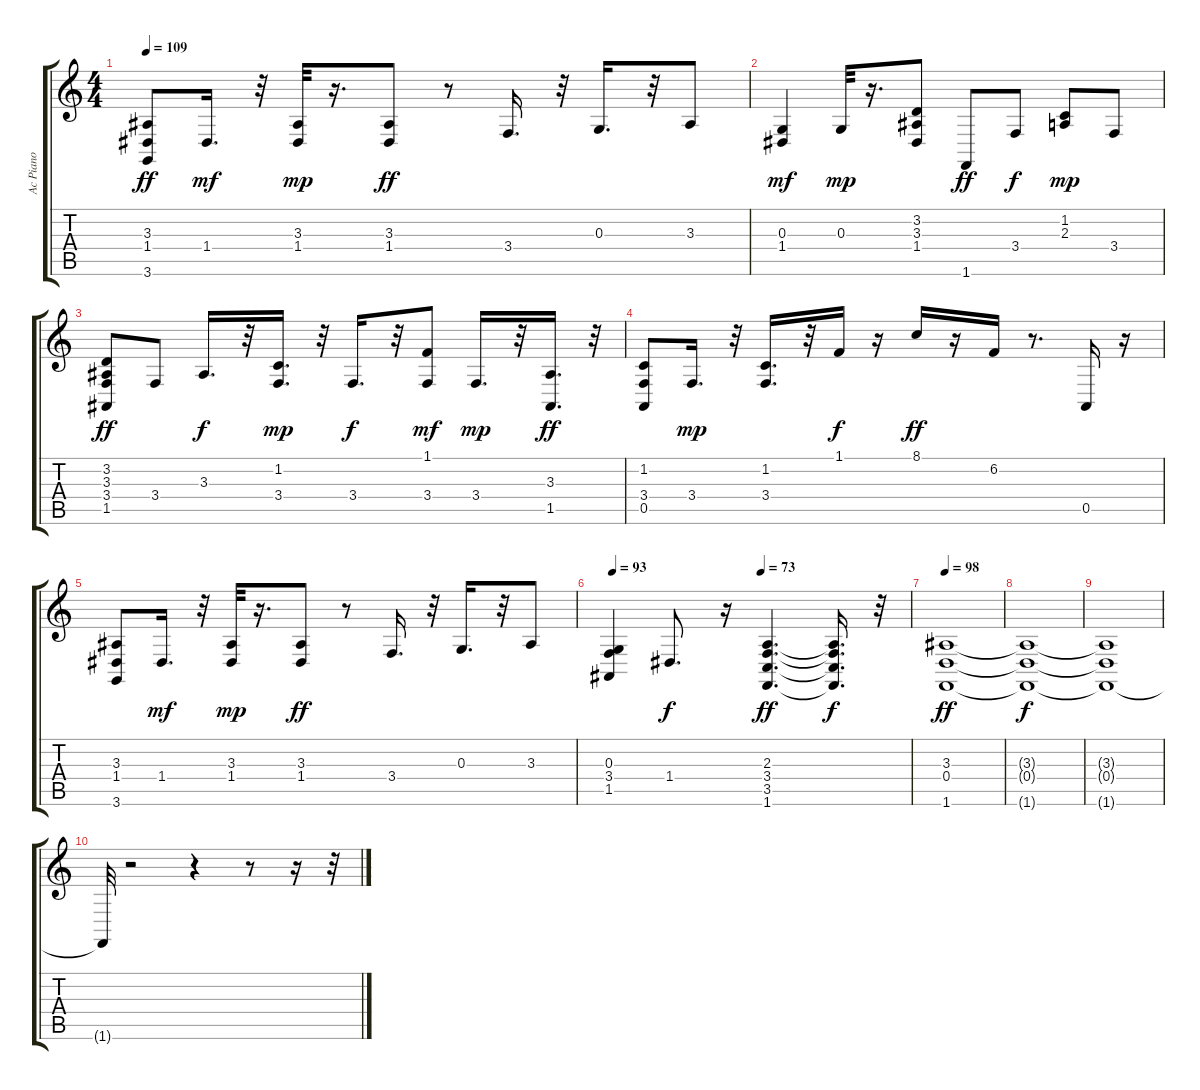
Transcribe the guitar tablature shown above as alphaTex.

\track ("Ac Piano" "Ac Piano") {instrument acousticgrandpiano}
\staff {score tabs}
\tuning (E4 B3 G3 D3 A2 E2) {hide}
\ts (4 4)
\tempo 109
\clef g2
\ks c
(3.3 1.4 3.6).8{dy ff} 1.4.16{d dy mf} r.32 (3.3 1.4).32{dy mp} r.16{d} (3.3 1.4).8{dy ff} r.8 3.4.16{d} r.32 0.3.16{d} r.32 3.3.8 |
(0.3 1.4).4{dy mf} 0.3.32{dy mp} r.16{d} (3.2 3.3 1.4).8 1.6.8{dy ff} 3.4.8{dy f} (1.2 2.3).8{dy mp} 3.4.8 |
(3.2 3.3 3.4 1.5).8{dy ff} 3.4.8 3.3.16{d dy f} r.32 (1.2 3.4).16{d dy mp} r.32 3.4.16{d dy f} r.32 (1.1 3.4).8{dy mf} 3.4.16{d dy mp} r.32 (3.3 1.5).16{d dy ff} r.32 |
(1.2 3.4 0.5).8 3.4.16{d dy mp} r.32 (1.2 3.4).16{d} r.32 1.1.16{dy f} r.16 8.1.16{dy ff} r.16 6.2.16 r.8{d} 0.5.16 r.16 |
(3.3 1.4 3.6).8 1.4.16{d dy mf} r.32 (3.3 1.4).32{dy mp} r.16{d} (3.3 1.4).8{dy ff} r.8 3.4.16{d} r.32 0.3.16{d} r.32 3.3.8 |
\tempo 93
\tempo (73 0.5)
(0.3 3.4 1.5).4 1.4.8{d dy f} r.16 (2.3 3.4 3.5 1.6).4{d dy ff} (2.3{t} 3.4{t} 3.5{t} 1.6{t}).16{d dy f} r.32 |
\tempo 98
(3.3 0.4 1.6).1{dy ff} |
(3.3{t} 0.4{t} 1.6{t}).1{dy f} |
(3.3{t} 0.4{t} 1.6{t}).1 |
1.6{t}.32 r.2 r.4 r.8 r.16 r.32
